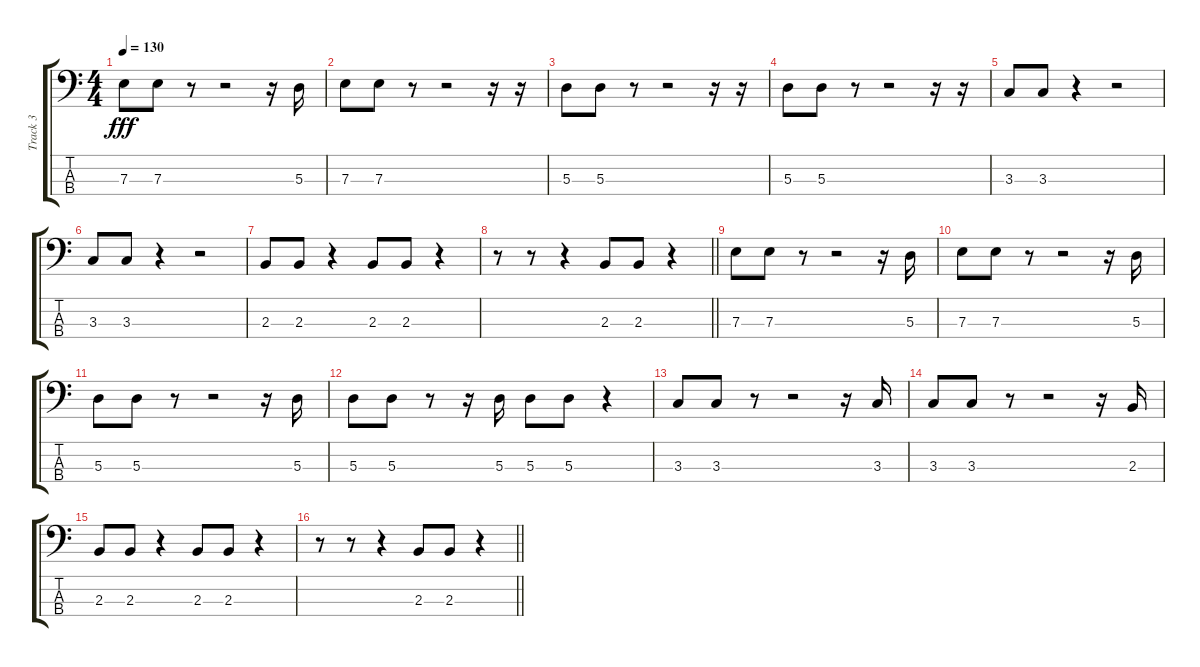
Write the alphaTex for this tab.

\track ("Track 3" "Track 3") {instrument electricbassfinger}
\staff {score tabs}
\tuning (G2 D2 A1 E1) {hide}
\ts (4 4)
\tempo 130
\clef f4
\ks c
7.3.8{dy fff} 7.3.8 r.8 r.2 r.16 5.3.16 |
7.3.8 7.3.8 r.8 r.2 r.16 r.16 |
5.3.8 5.3.8 r.8 r.2 r.16 r.16 |
5.3.8 5.3.8 r.8 r.2 r.16 r.16 |
3.3.8 3.3.8 r.4 r.2 |
3.3.8 3.3.8 r.4 r.2 |
2.3.8 2.3.8 r.4 2.3.8 2.3.8 r.4 |
\barLineRight lightlight
r.8 r.8 r.4 2.3.8 2.3.8 r.4 |
7.3.8 7.3.8 r.8 r.2 r.16 5.3.16 |
7.3.8 7.3.8 r.8 r.2 r.16 5.3.16 |
5.3.8 5.3.8 r.8 r.2 r.16 5.3.16 |
5.3.8 5.3.8 r.8 r.16 5.3.16 5.3.8 5.3.8 r.4 |
3.3.8 3.3.8 r.8 r.2 r.16 3.3.16 |
3.3.8 3.3.8 r.8 r.2 r.16 2.3.16 |
2.3.8 2.3.8 r.4 2.3.8 2.3.8 r.4 |
\barLineRight lightlight
r.8 r.8 r.4 2.3.8 2.3.8 r.4
